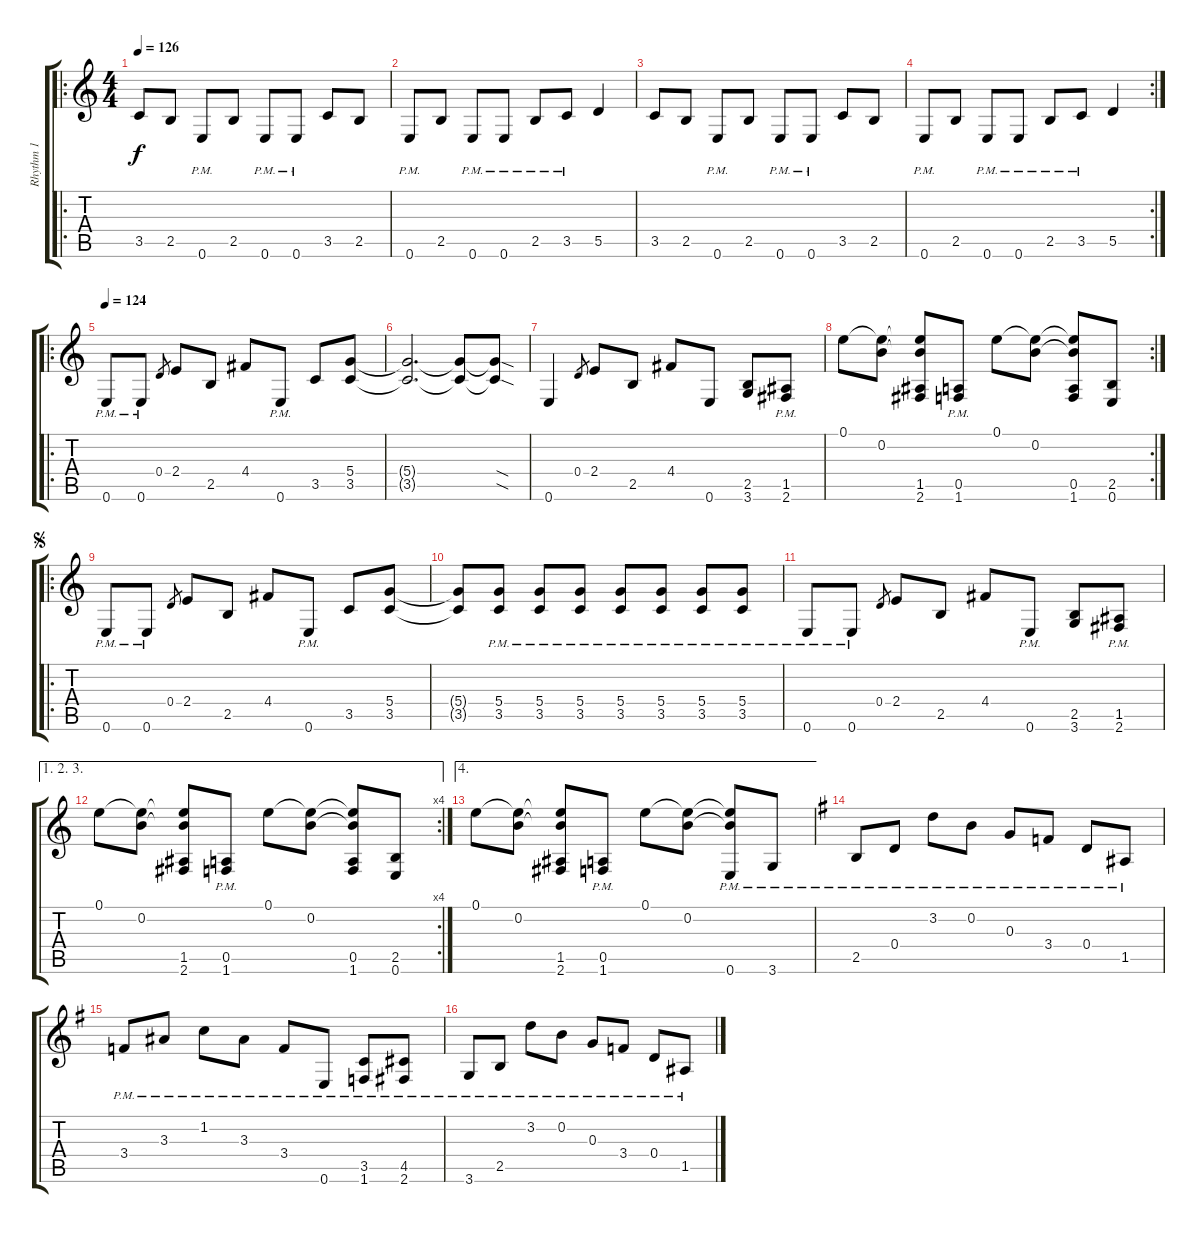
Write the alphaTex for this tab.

\track ("Rhythm 1" "Rhythm 1") {instrument distortionguitar}
\staff {score tabs}
\tuning (E4 B3 G3 D3 A2 E2) {hide}
\ro
\ts (4 4)
\tempo 126
\clef g2
\ks c
3.5.8{dy f volume 16} 2.5.8 0.6{pm}.8 2.5.8 0.6{pm}.8 0.6{pm}.8 3.5.8 2.5.8 |
0.6{pm}.8 2.5.8 0.6{pm}.8 0.6{pm}.8 2.5{pm}.8 3.5{pm}.8 5.5.4 |
3.5.8 2.5.8 0.6{pm}.8 2.5.8 0.6{pm}.8 0.6{pm}.8 3.5.8 2.5.8 |
\rc 2
0.6{pm}.8 2.5.8 0.6{pm}.8 0.6{pm}.8 2.5{pm}.8 3.5{pm}.8 5.5.4 |
\ro
\tempo 124
0.6{pm}.8 0.6{pm}.8 0.4.8{gr} 2.4.8 2.5.8 4.4.8 0.6{pm}.8 3.5.8 (5.4 3.5).8 |
(5.4{t} 3.5{t}).2{d} (5.4{t} 3.5{t}).8 (5.4{sod t} 3.5{sod t}).8 |
0.6.4 0.4.8{gr} 2.4.8 2.5.8 4.4.8 0.6.8 (2.5 3.6).8 (1.5{pm} 2.6{pm}).8 |
\rc 2
0.1.8 (0.1{t} 0.2).8 (0.1{t} 0.2{t} 1.5 2.6).8 (0.5{pm} 1.6{pm}).8 0.1.8 (0.1{t} 0.2).8 (0.1{t} 0.2{t} 0.5 1.6).8 (2.5 0.6).8 |
\ro
\jump segno
0.6{pm}.8 0.6{pm}.8 0.4.8{gr} 2.4.8 2.5.8 4.4.8 0.6{pm}.8 3.5.8 (5.4 3.5).8 |
(5.4{t} 3.5{t}).8 (5.4{pm} 3.5{pm}).8 (5.4{pm} 3.5{pm}).8 (5.4{pm} 3.5{pm}).8 (5.4{pm} 3.5{pm}).8 (5.4{pm} 3.5{pm}).8 (5.4{pm} 3.5{pm}).8 (5.4{pm} 3.5{pm}).8 |
0.6{pm}.8 0.6{pm}.8 0.4.8{gr} 2.4.8 2.5.8 4.4.8 0.6{pm}.8 (2.5 3.6).8 (1.5{pm} 2.6{pm}).8 |
\ae (1 2 3)
\rc 4
0.1.8 (0.1{t} 0.2).8 (0.1{t} 0.2{t} 1.5 2.6).8 (0.5{pm} 1.6{pm}).8 0.1.8 (0.1{t} 0.2).8 (0.1{t} 0.2{t} 0.5 1.6).8 (2.5 0.6).8 |
\ae 4
0.1.8 (0.1{t} 0.2).8 (0.1{t} 0.2{t} 1.5 2.6).8 (0.5{pm} 1.6{pm}).8 0.1.8 (0.1{t} 0.2).8 (0.1{t} 0.2{t} 0.6{pm}).8 3.6{pm}.8 |
\ks g
2.5{pm}.8 0.4{pm}.8 3.2{pm}.8 0.2{pm}.8 0.3{pm}.8 3.4{pm}.8 0.4{pm}.8 1.5{pm}.8 |
3.4{pm}.8 3.3{pm}.8 1.2{pm}.8 3.3{pm}.8 3.4{pm}.8 0.6{pm}.8 (3.5{pm} 1.6{pm}).8 (4.5{pm} 2.6{pm}).8 |
3.6{pm}.8 2.5{pm}.8 3.2{pm}.8 0.2{pm}.8 0.3{pm}.8 3.4{pm}.8 0.4{pm}.8 1.5{pm}.8
